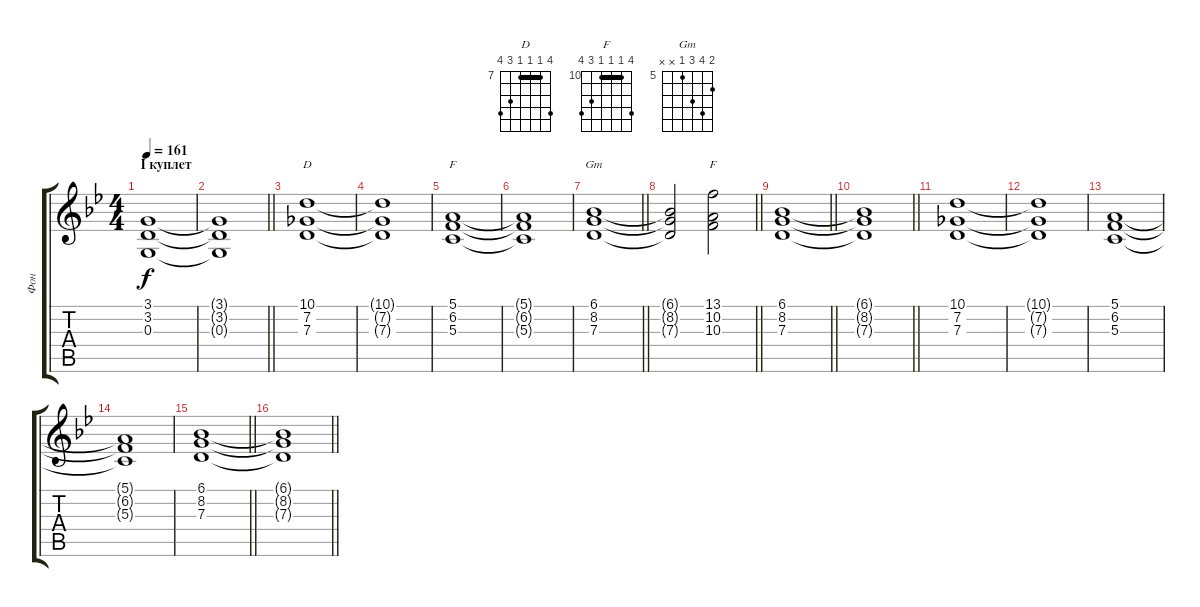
\track ("Фон" "Фон") {instrument pad2warm}
\staff {score tabs}
\tuning (E4 B3 G3 D3 A2 E2) {hide}
\chord ("D" 10 7 7 7 9 10) {firstfret 7 barre 7}
\chord ("F" 5 6 5 7 8 x) {firstfret 5 barre 5}
\chord ("Gm" 6 8 7 5 x x) {firstfret 5}
\chord ("F" 13 10 10 10 12 13) {firstfret 10 barre 10}
\ts (4 4)
\section ("" "I куплет")
\tempo 161
\clef g2
\ks gminor
(3.1{t} 3.2{t} 0.3{t}).1{dy f} |
\barLineRight lightlight
(3.1{t} 3.2{t} 0.3{t}).1 |
(10.1 7.2 7.3).1{ch "D"} |
(10.1{t} 7.2{t} 7.3{t}).1 |
(5.1 6.2 5.3).1{ch "F"} |
(5.1{t} 6.2{t} 5.3{t}).1 |
\barLineRight lightlight
(6.1 8.2 7.3).1{ch "Gm"} |
\barLineRight lightlight
(6.1{t} 8.2{t} 7.3{t}).2 (13.1 10.2 10.3).2{ch "F"} |
\barLineRight lightlight
(6.1 8.2 7.3).1 |
\barLineRight lightlight
(6.1{t} 8.2{t} 7.3{t}).1 |
(10.1 7.2 7.3).1 |
(10.1{t} 7.2{t} 7.3{t}).1 |
(5.1 6.2 5.3).1 |
(5.1{t} 6.2{t} 5.3{t}).1 |
\barLineRight lightlight
(6.1 8.2 7.3).1 |
\barLineRight lightlight
(6.1{t} 8.2{t} 7.3{t}).1
